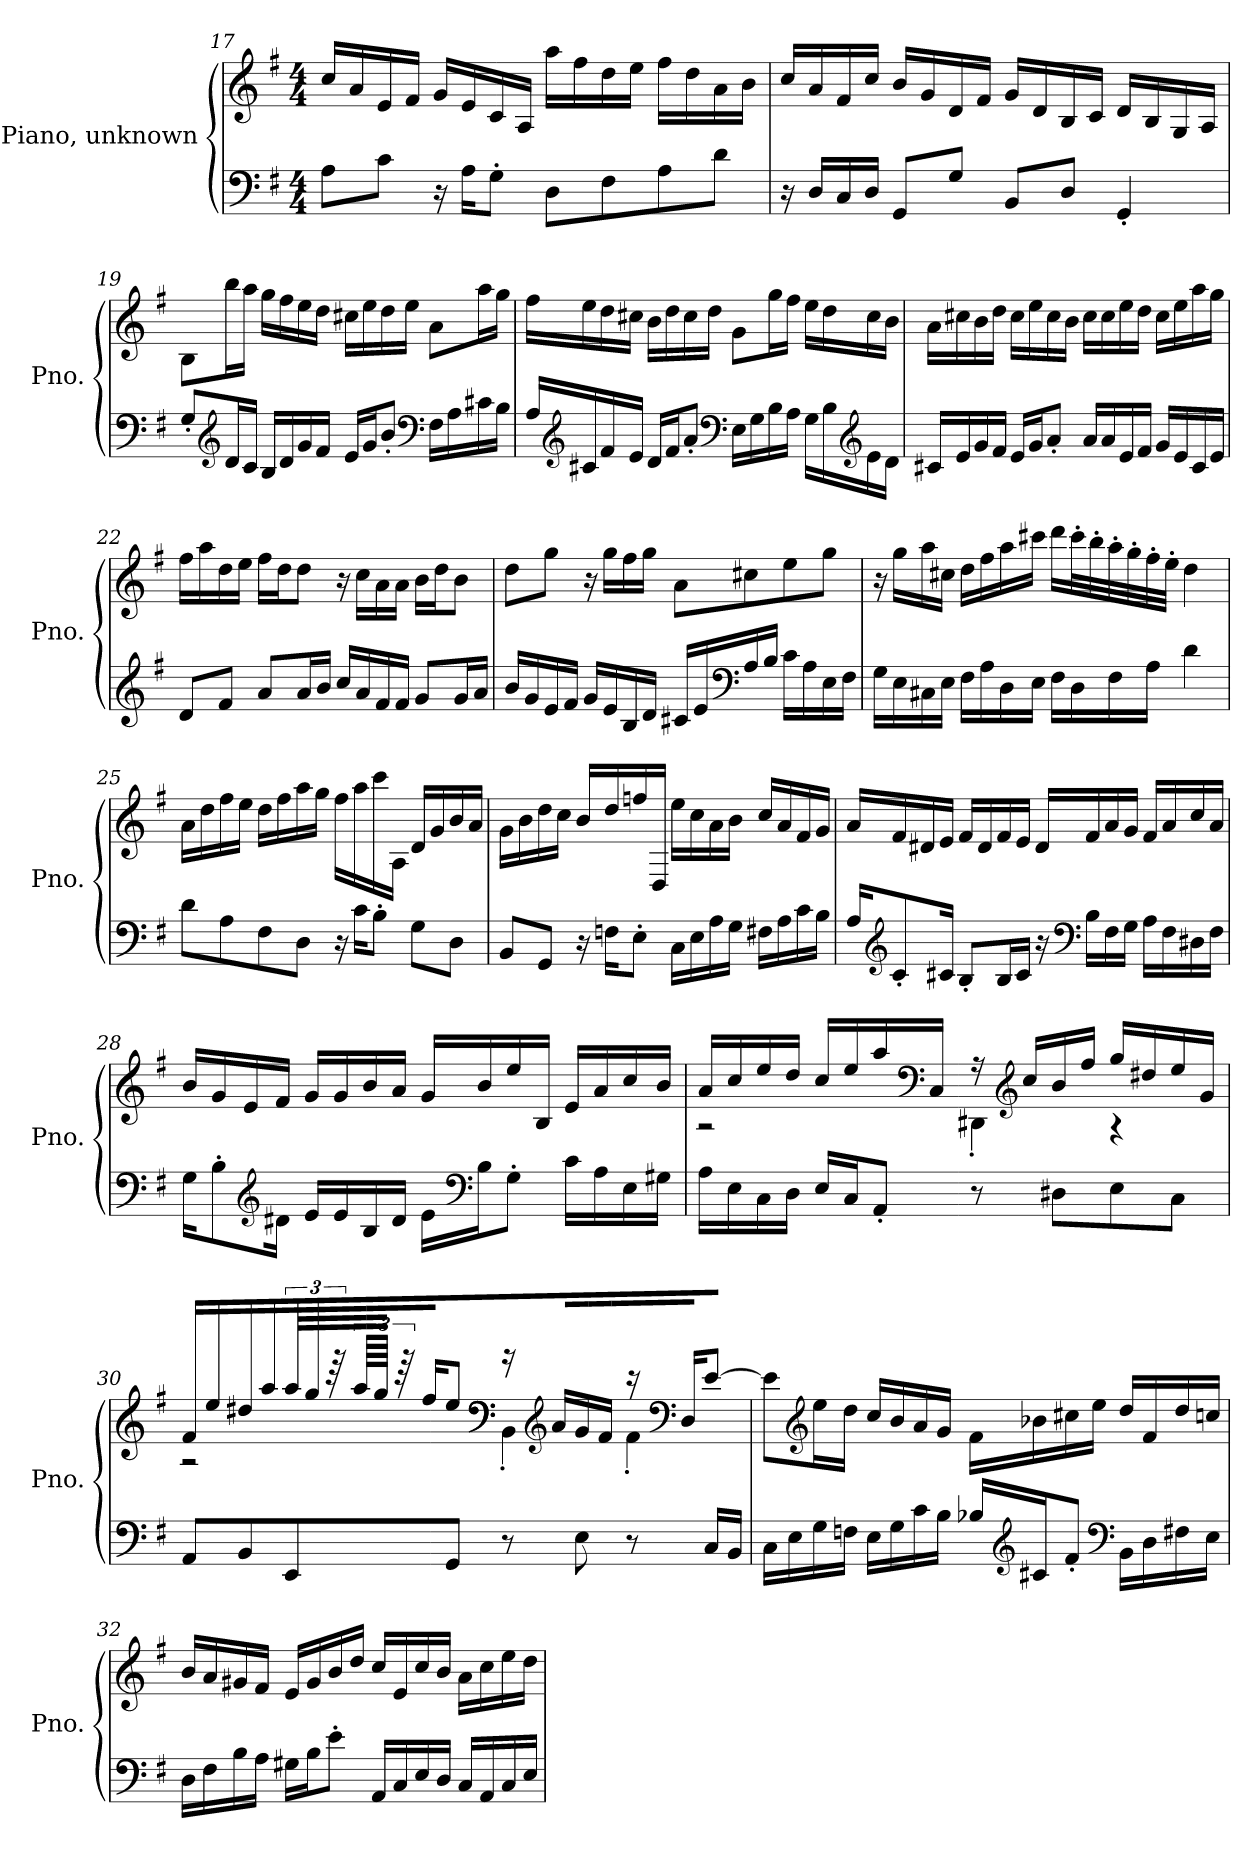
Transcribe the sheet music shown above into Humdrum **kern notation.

**kern	**kern
*part1	*part1
*staff2	*staff1
*I"Piano, unknown	*
*I'Pno.	*
!!LO:LB:g=z
*clefF4	*clefG2
*k[f#]	*k[f#]
*M4/4	*M4/4
=17	=17
8A\L	16cc/LL
.	16a/
8c\J	16e/
.	16f#/JJ
16r	16g/LL
16A\KL	16e/
8G'\J	16c/
.	16A/JJ
8D\L	16aa\LL
.	16ff#\
8F#\	16dd\
.	16ee\JJ
8A\	16ff#\LL
.	16dd\
8d\J	16a\
.	16b\JJ
=18	=18
16r	16cc/LL
16D/LL	16a/
16C/	16f#/
16D/JJ	16cc/JJ
8GG/L	16b/LL
.	16g/
8G/J	16d/
.	16f#/JJ
8BB/L	16g/LL
.	16d/
8D/J	16B/
.	16c/JJ
4GG'/	16d/LL
.	16B/
.	16G/
.	16A/JJ
!!LO:LB:g=z
=19	=19
8G'/L	8B\L
*clefG2	*
16d/L	16bb\L
16c/JJ	16aa\JJ
16B/LL	16gg\LL
16d/	16ff#\
16g/	16ee\
16f#/JJ	16dd\JJ
16e/LL	16cc#X\LL
16g/J	16ee\
8b'/J	16dd\
.	16ee\JJ
*clefF4	*
16F#\LL	8a\L
16A\	.
16c#X\	16aa\L
16B\JJ	16gg\JJ
=20	=20
16A/LL	16ff#\LL
*clefG2	*
16c#X/	16ee\
16f#/	16dd\
16e/JJ	16cc#X\JJ
16d/LL	16b\LL
16f#/J	16dd\
8a'/J	16cc#\
.	16dd\JJ
*clefF4	*
16E\LL	8g\L
16G\	.
16B\	16gg\L
16A\JJ	16ff#\JJ
16G\LL	16ee\LL
16B\	16dd\
*clefG2	*
16e\	16cc#\
16d\JJ	16b\JJ
!!LO:LB:g=z
=21	=21
16c#X/LL	16a\LL
16e/	16cc#X\
16g/	16b\
16f#/JJ	16dd\JJ
16e/LL	16cc#\LL
16g/J	16ee\
8a'/J	16cc#\
.	16b\JJ
16a/LL	16cc#\LL
16a/	16cc#\
16e/	16ee\
16f#/JJ	16dd\JJ
16g/LL	16cc#\LL
16e/	16ee\
16c#/	16aa\
16e/JJ	16gg\JJ
=22	=22
8d/L	16ff#\LL
.	16aa\
8f#/J	16dd\
.	16ee\JJ
8a/L	16ff#\LL
.	16dd\J
16a/L	8dd\J
16b/JJ	.
16cc/LL	16r
16a/	16cc\LL
16f#/	16a\
16f#/JJ	16a\JJ
8g/L	16b\LL
.	16dd\J
16g/L	8b\J
16a/JJ	.
!!LO:LB:g=z
=23	=23
16b/LL	8dd\L
16g/	.
16e/	8gg\J
16f#/JJ	.
16g/LL	16r
16e/	16gg\LL
16B/	16ff#\
16d/JJ	16gg\JJ
16c#X/LL	8a\L
16e/	.
*clefF4	*
16A/	8cc#X\
16B/JJ	.
16c#\LL	8ee\
16A\	.
16E\	8gg\J
16F#\JJ	.
=24	=24
16G\LL	16r
16E\	16gg\LL
16C#X\	16aa\
16E\JJ	16cc#X\JJ
16F#\LL	16dd\LL
16A\	16ff#\
16D\	16aa\
16E\JJ	16ccc#X\JJ
16F#\LL	16ddd\LL
16D\	32ccc#'\L
.	32bb'\
16F#\	32aa'\
.	32gg'\
16A\JJ	32ff#'\
.	32ee'\JJJ
4d\	4dd\
!!LO:PB:g=z
=25	=25
8d\L	16a\LL
.	16dd\
8A\	16ff#\
.	16ee\JJ
8F#\	16dd\LL
.	16ff#\
8D\J	16aa\
.	16gg\JJ
16r	16ff#\LL
16c\KL	16aa\
8B'\J	16ccc\
.	16A\JJ
8G\L	16d/LL
.	16g/
8D\J	16b/
.	16a/JJ
=26	=26
8BB/L	16g\LL
.	16b\
8GG/J	16dd\
.	16cc\JJ
16r	16b/LL
16Fn\KL	16dd/
8E'\J	16ffn/
.	16D/JJ
16C\LL	16ee\LL
16E\	16cc\
16A\	16a\
16G\JJ	16b\JJ
16F#X\LL	16cc/LL
16A\	16a/
16c\	16f#/
16B\JJ	16g/JJ
!!LO:LB:g=z
=27	=27
16A/KL	16a/LL
*clefG2	*
8c'/	16f#/
.	16d#X/
16c#X/Jk	16e/JJ
8B'/L	16f#/LL
.	16d#/
16B/L	16f#/
16c#/JJ	16e/JJ
16r	16d#/LL
*clefF4	*
16B\LL	16f#/
16F#\	16a/
16G\JJ	16g/JJ
16A\LL	16f#/LL
16F#\	16a/
16D#X\	16cc/
16F#\JJ	16a/JJ
=28	=28
16G\KL	16b/LL
8B'\	16g/
.	16e/
*clefG2	*
16d#X\Jk	16f#/JJ
16e/LL	16g/LL
16e/	16g/
16B/	16b/
16d#/JJ	16a/JJ
16e\LL	16g/LL
*clefF4	*
16B\J	16b/
8G'\J	16ee/
.	16B/JJ
16c\LL	16e/LL
16A\	16a/
16E\	16cc/
16G#X\JJ	16b/JJ
!!LO:LB:g=z
=29	=29
*	*^
16A\LL	16a/LL	2r
16E\	16cc/	.
16C\	16ee/	.
16D\JJ	16dd/JJ	.
16E/LL	16cc/LL	.
16C/J	16ee/	.
8AA'/J	16aa/	.
*	*clefF4	*
.	16C/JJ	.
8r	16r	4DD#X'\
*	*clefG2	*
.	16cc/LL	.
8D#X\L	16b/	.
.	16ff#/JJ	.
8E\	16gg/LL	4r
.	16dd#X/	.
8C\J	16ee/	.
.	16g/JJ	.
!!LO:LB:g=z	!!
=30	=30	=30
8AA/L	16f#/LL	2r
.	16ee/	.
8BB/	16dd#X/	.
.	16aa/	.
8EE/	96aa/LL	.
.	96gg/JJJJ	.
.	96r	.
.	96aa/LLLL	.
.	96gg/JJJJ	.
.	96r	.
.	16ff#/KL	.
8GG/J	8ee/J	.
*	*clefF4	*
8r	16r	4BB'\
*	*clefG2	*
.	16a/LL	.
8E\	16g/	.
.	16f#/JJ	.
8r	16r	4f#'\
*	*clefF4	*
.	16D/KL	.
16C/LL	[8e/J	.
16BB/JJ	.	.
*	*v	*v
!!LO:LB:g=z
=31	=31
16C\LL	8e\L]
16E\	.
*	*clefG2
16G\	16ee\L
16Fn\JJ	16dd\JJ
16E\LL	16cc/LL
16G\	16b/
16c\	16a/
16B\JJ	16g/JJ
16B-X/LL	16f#\LL
*clefG2	*
16c#X/J	16b-X\
8f#'/J	16cc#X\
.	16ee\JJ
*clefF4	*
16BB\LL	16dd/LL
16D\	16f#/
16F#X\	16dd/
16E\JJ	16ccn/JJ
=32	=32
16D\LL	16b/LL
16F#\	16a/
16B\	16g#X/
16A\JJ	16f#/JJ
16G#X\LL	16e/LL
16B\J	16g#/
8e'\J	16b/
.	16dd/JJ
16AA/LL	16cc/LL
16C/	16e/
16E/	16cc/
16D/JJ	16b/JJ
16C/LL	16a\LL
16AA/	16cc\
16C/	16ee\
16E/JJ	16dd\JJ
=	=
*-	*-
